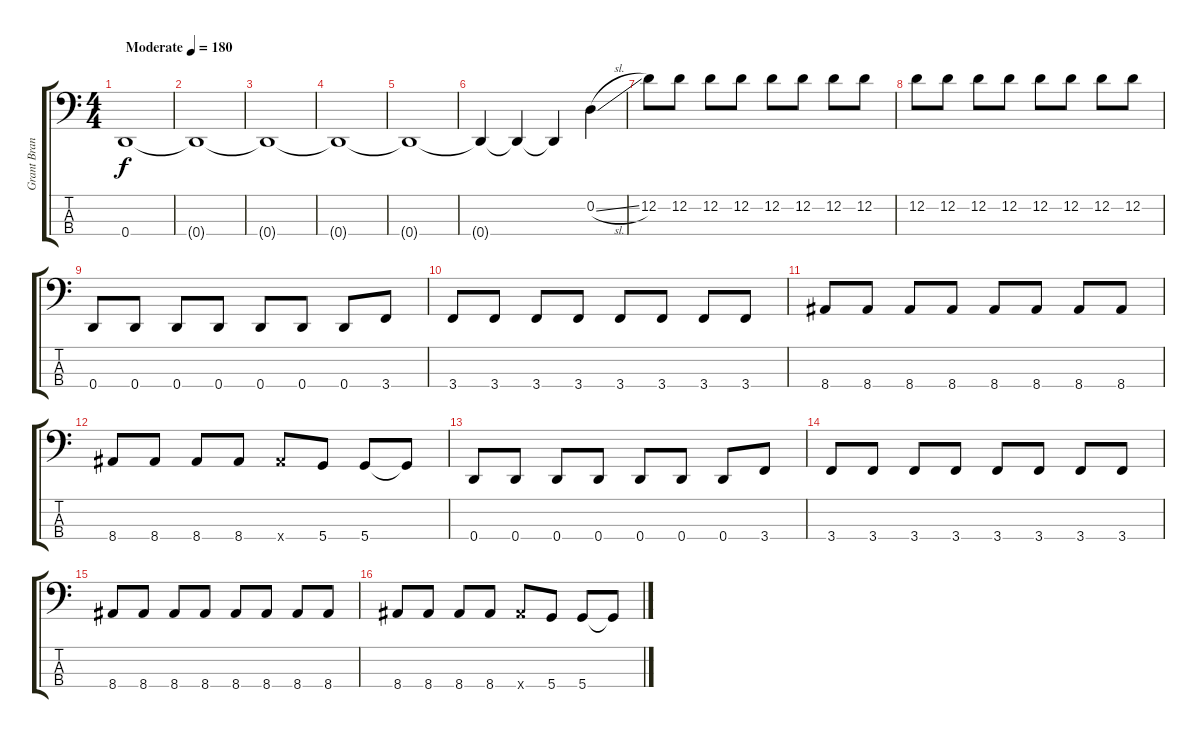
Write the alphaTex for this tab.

\track ("Grant Brandell" "Grant Bran") {instrument electricbassfinger}
\staff {score tabs}
\tuning (G2 D2 A1 D1) {hide}
\ts (4 4)
\tempo (180 "Moderate")
\clef f4
\ks c
0.4.1{dy f instrument electricbassfinger} |
0.4{t}.1 |
0.4{t}.1 |
0.4{t}.1 |
0.4{t}.1 |
0.4{t}.4 0.4{t}.4 0.4{t}.4 0.2{sl}.4 |
12.2.8 12.2.8 12.2.8 12.2.8 12.2.8 12.2.8 12.2.8 12.2.8 |
12.2.8 12.2.8 12.2.8 12.2.8 12.2.8 12.2.8 12.2.8 12.2.8 |
0.4.8 0.4.8 0.4.8 0.4.8 0.4.8 0.4.8 0.4.8 3.4.8 |
3.4.8 3.4.8 3.4.8 3.4.8 3.4.8 3.4.8 3.4.8 3.4.8 |
8.4.8 8.4.8 8.4.8 8.4.8 8.4.8 8.4.8 8.4.8 8.4.8 |
8.4.8 8.4.8 8.4.8 8.4.8 8.4{x}.8 5.4.8 5.4.8 5.4{t}.8 |
0.4.8 0.4.8 0.4.8 0.4.8 0.4.8 0.4.8 0.4.8 3.4.8 |
3.4.8 3.4.8 3.4.8 3.4.8 3.4.8 3.4.8 3.4.8 3.4.8 |
8.4.8 8.4.8 8.4.8 8.4.8 8.4.8 8.4.8 8.4.8 8.4.8 |
8.4.8 8.4.8 8.4.8 8.4.8 8.4{x}.8 5.4.8 5.4.8 5.4{t}.8
